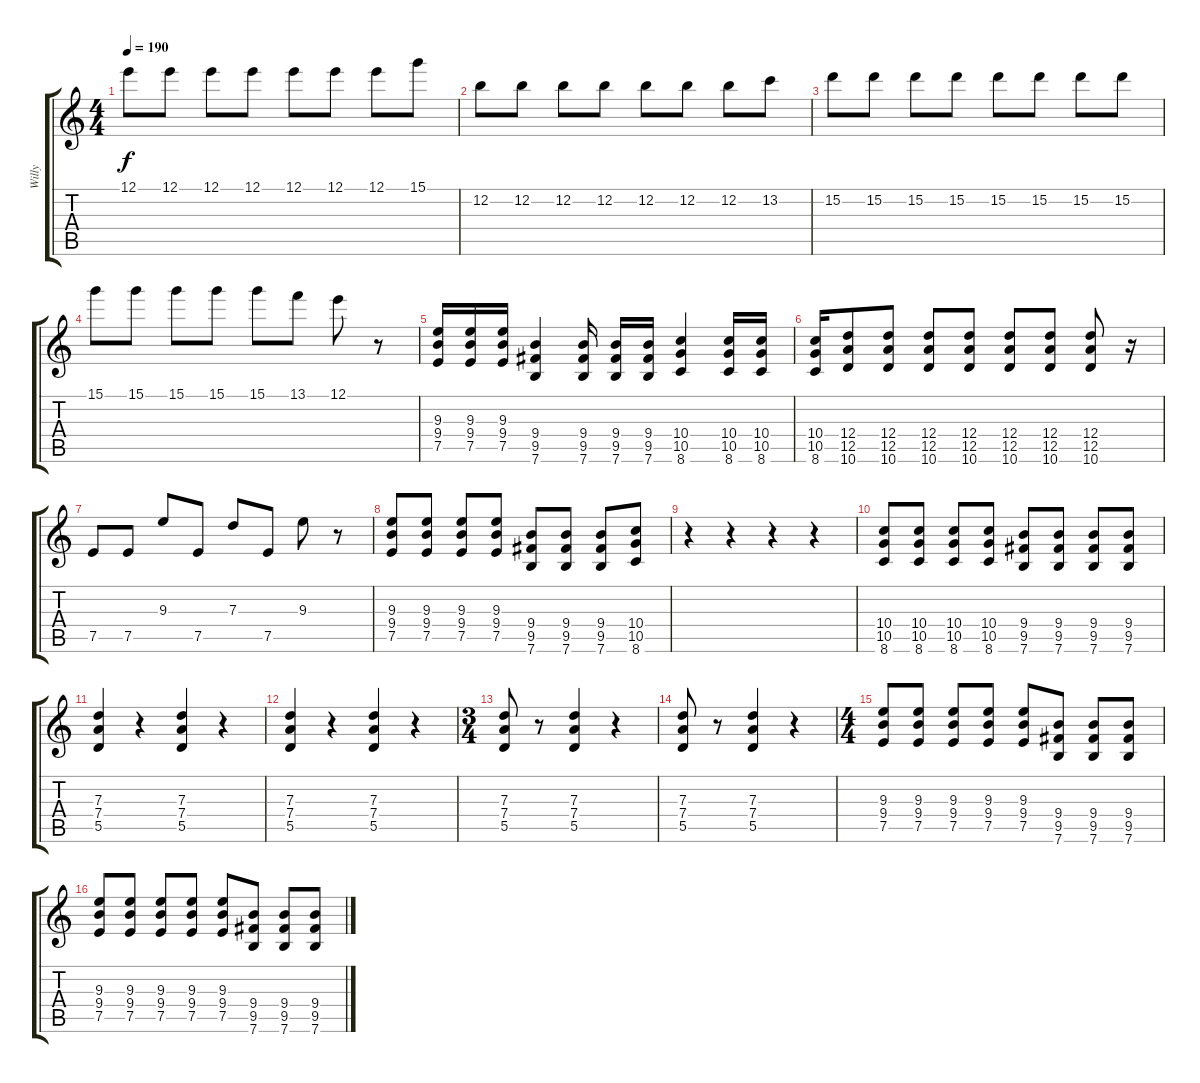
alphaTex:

\track ("Willy" "Willy") {instrument distortionguitar}
\staff {score tabs}
\tuning (E4 B3 G3 D3 A2 E2) {hide}
\ts (4 4)
\tempo 190
\clef g2
\ks c
12.1.8{dy f} 12.1.8 12.1.8 12.1.8 12.1.8 12.1.8 12.1.8 15.1.8 |
12.2.8 12.2.8 12.2.8 12.2.8 12.2.8 12.2.8 12.2.8 13.2.8 |
15.2.8 15.2.8 15.2.8 15.2.8 15.2.8 15.2.8 15.2.8 15.2.8 |
15.1.8 15.1.8 15.1.8 15.1.8 15.1.8 13.1.8 12.1.8 r.8 |
(9.3 9.4 7.5).16 (9.3 9.4 7.5).16 (9.3 9.4 7.5).16 (9.4 9.5 7.6).4 (9.4 9.5 7.6).16 (9.4 9.5 7.6).16 (9.4 9.5 7.6).16 (10.4 10.5 8.6).4 (10.4 10.5 8.6).16 (10.4 10.5 8.6).16 |
(10.4 10.5 8.6).16 (12.4 12.5 10.6).8 (12.4 12.5 10.6).8 (12.4 12.5 10.6).8 (12.4 12.5 10.6).8 (12.4 12.5 10.6).8 (12.4 12.5 10.6).8 (12.4 12.5 10.6).8 r.16 |
7.5.8 7.5.8 9.3.8 7.5.8 7.3.8 7.5.8 9.3.8 r.8 |
(9.3 9.4 7.5).8 (9.3 9.4 7.5).8 (9.3 9.4 7.5).8 (9.3 9.4 7.5).8 (9.4 9.5 7.6).8 (9.4 9.5 7.6).8 (9.4 9.5 7.6).8 (10.4 10.5 8.6).8 |
r.4 r.4 r.4 r.4 |
(10.4 10.5 8.6).8 (10.4 10.5 8.6).8 (10.4 10.5 8.6).8 (10.4 10.5 8.6).8 (9.4 9.5 7.6).8 (9.4 9.5 7.6).8 (9.4 9.5 7.6).8 (9.4 9.5 7.6).8 |
(7.3 7.4 5.5).4 r.4 (7.3 7.4 5.5).4 r.4 |
(7.3 7.4 5.5).4 r.4 (7.3 7.4 5.5).4 r.4 |
\ts (3 4)
(7.3 7.4 5.5).8 r.8 (7.3 7.4 5.5).4 r.4 |
(7.3 7.4 5.5).8 r.8 (7.3 7.4 5.5).4 r.4 |
\ts (4 4)
(9.3 9.4 7.5).8 (9.3 9.4 7.5).8 (9.3 9.4 7.5).8 (9.3 9.4 7.5).8 (9.3 9.4 7.5).8 (9.4 9.5 7.6).8 (9.4 9.5 7.6).8 (9.4 9.5 7.6).8 |
(9.3 9.4 7.5).8 (9.3 9.4 7.5).8 (9.3 9.4 7.5).8 (9.3 9.4 7.5).8 (9.3 9.4 7.5).8 (9.4 9.5 7.6).8 (9.4 9.5 7.6).8 (9.4 9.5 7.6).8
